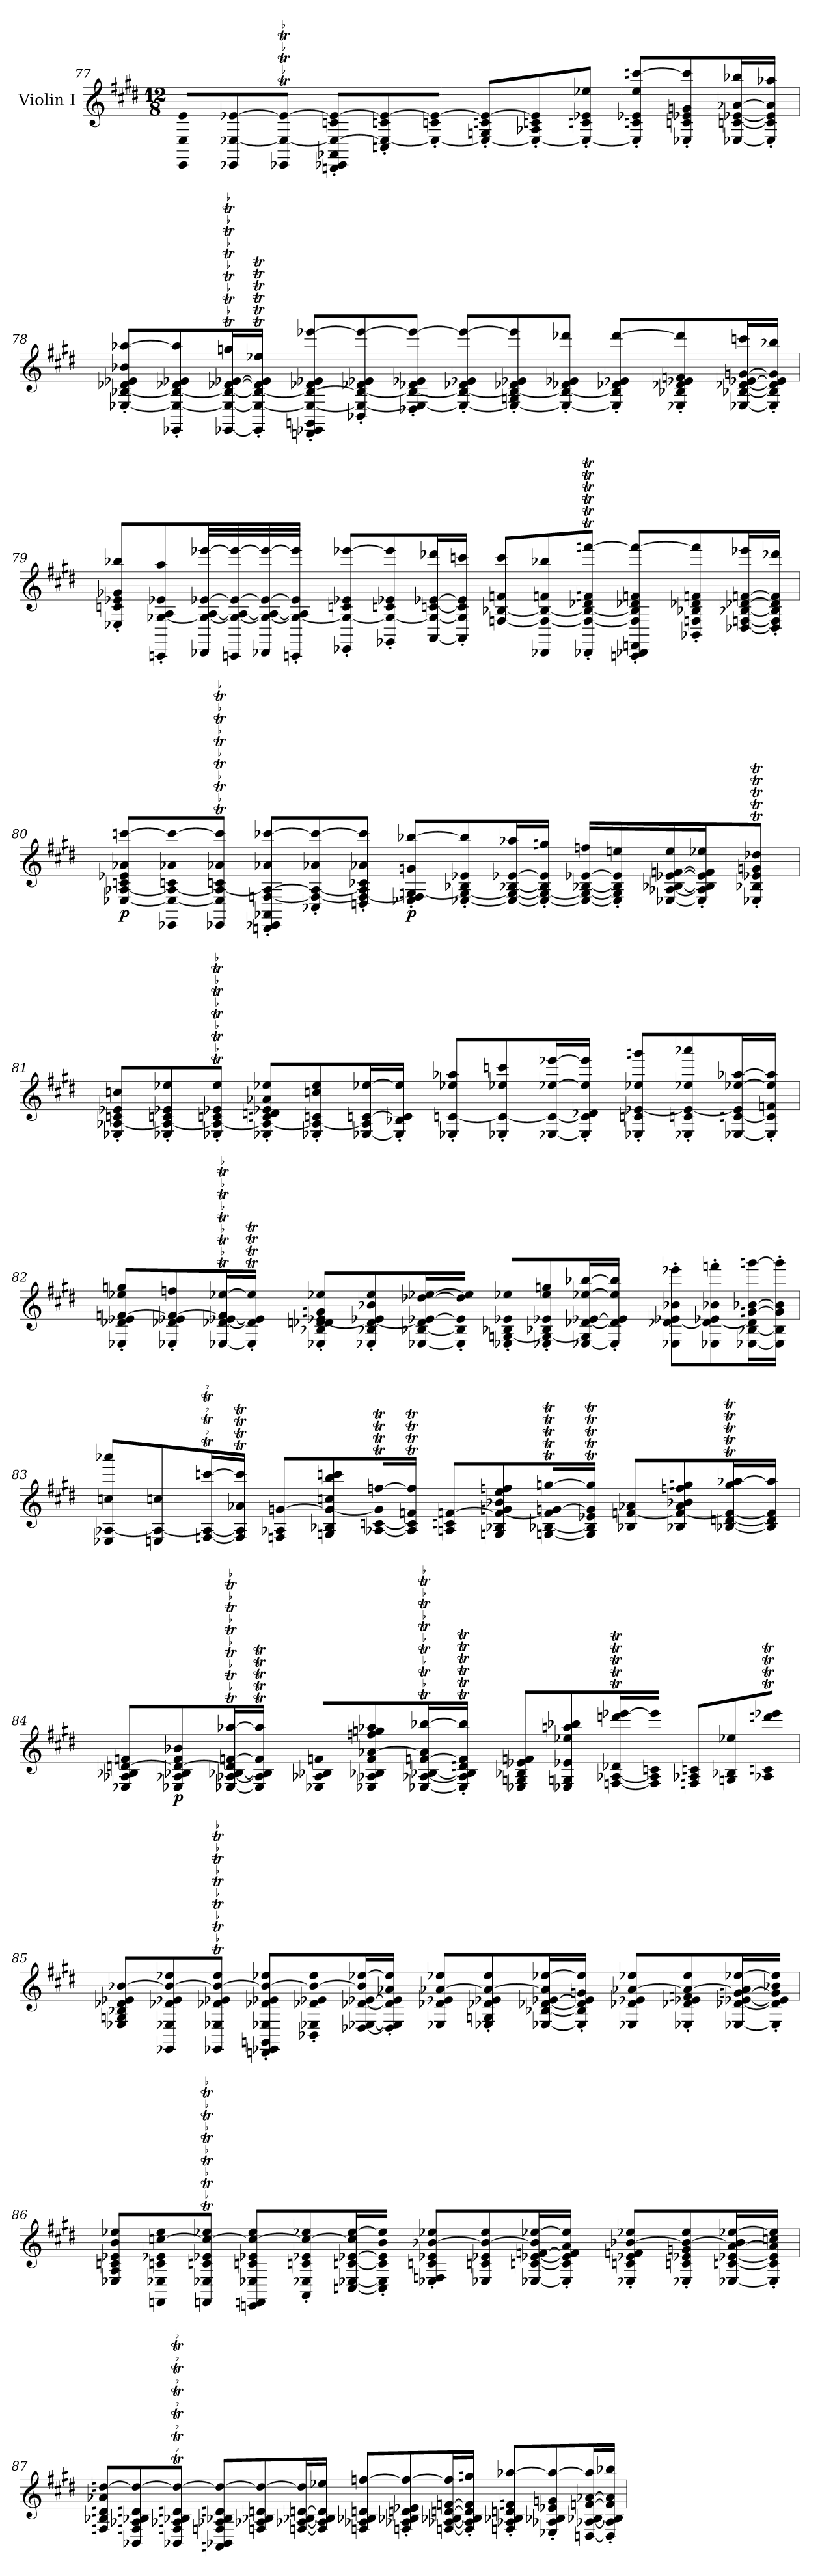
**kern	**dynam
*part1	*part1
*staff1	*staff1
*I"Violin I	*
*I'Vln	*
*clefG2	*
*k[f#c#g#d#]	*
*E:	*
*M12/8	*
=77	=77
8EE 8E 8eL	.
8EE-X [8E-X [8e-X	.
!LO:TR:acc=-	!
8EE-XT 8E-_T 8e-_TJ	.
8DDn' 8EE-X' 8AA-X' 8E-_' 8cn' 8e-_'L	.
8Cn' 8E-_' 8cn' 8e-_'	.
8E-_' 8cn' 8e-_'J	.
8E-_' 8Gn' 8cn' 8e-_'L	.
8E-_' 8A-X' 8cn' 8e-]'	.
8E-_' 8cn' 8e-X' 8ee-X'J	.
8E-]' 8cn' 8e-X' 8ee-' [8cccn'L	.
8E-X' 8cn' 8e-X' 8gn' 8ccc]'	.
[16E-X [16cn [16e-X [16a-X 16bb-XL	.
16E-]' 16c]' 16e-]' 16a-]' 16aa-X'JJ	.
=78	=78
[8E-X' [8B-X' 8d-X' 8e-X' 8b-X' [8aa-X'L	.
8EE-X' 8E-_' 8B-_' 8d-X' 8e-X' 8aa-]'	.
!LO:TR:acc=-	!
[16EE-XT 16E-_T 16B-_T [16d-XT [16e-XT 16ggnTL	.
16EE-]T' 16E-_T' 16B-_T' 16d-]T' 16e-]T' 16ee-XT'JJ	.
8DDn' 8EE-X' 8GGn' 8E-_' 8B-_' 8d-X' 8e-X' [8eee-X'L	.
8BB-X' 8E-_' 8B-_' 8d-X' 8e-X' 8eee-_'	.
8D-X' 8E-_' 8B-_' 8d-X' 8e-X' 8eee-_'J	.
8E-_' 8B-_' 8d-X' 8e-X' 8eee-_'L	.
8E-_' 8Gn' 8B-_' 8d-X' 8e-X' 8eee-]'	.
8E-_' 8B-_' 8d-X' 8e-X' 8ddd-X'J	.
8E-]' 8B-]' 8d-X' 8e-X' [8ddd-'L	.
8E-X' 8B-X' 8d-X' 8e-X' 8fn' 8ddd-]'	.
[16E-X [16B-X [16d-X [16e-X [16gn 16cccnL	.
16E-]' 16B-]' 16d-]' 16e-]' 16g]' 16bb-X'JJ	.
=79	=79
8E-X' 8cn' 8e-X' 8g-X' 8bb-X'L	.
8CCn' [8G-X' 8A' 8e-X' 8aa'	.
32DD-X 32G-_ [32A [32e-X [32eee-XLL	.
32CCn 32G-_ 32A_ 32e-_ 32eee-_	.
32DD-X 32G-_ 32A_ 32e-_ 32eee-_	.
32CCn' 32G-_' 32A]' 32e-]' 32eee-]'JJJ	.
8EE-X' 8G-_' 8cn' 8e-X' [8eee-X'L	.
8GG-X' 8G-_' 8cn' 8e-X' 8eee-]'	.
[16AA 16G-_ [16cn [16e-X 16ddd-XL	.
16AA]' 16G-]' 16c]' 16e-]' 16cccn'JJ	.
[8Fn [8B-X 8fn 8cccL	.
8DD-X 8F_ 8B-_ 8fn 8bb-X	.
8DD-XT' 8F_T' 8B-_T' 8d-XT' 8fnT' [8fffnT'J	.
8CCn' 8DD-X' 8FFn' 8F]' 8B-]' 8d-X' 8fn' 8fff_'L	.
8BB-X' 8Fn' 8B-X' 8d-X' 8fn' 8fff]'	.
[16D-X [16Fn [16B-X [16d-X [16fn 16eee-XL	.
16D-]' 16F]' 16B-]' 16d-]' 16f]' 16ddd-X'JJ	.
=80	=80
[8E-X [8A-X 8cn 8e-X 8a-X [8cccnL	p
8EE-X 8E-_ 8A-_ 8cn 8a-X 8ccc_	.
!LO:TR:acc=-	!
8EE-XT 8E-]T 8A-_T 8cnT 8a-XT 8ccc]TJ	.
8DDn' 8EE-X' 8AA-X' [8Fn' 8A-_' 8a-X' [8ccc-X'L	.
8C-X' 8F_' 8A-_' 8a-X' 8ccc-_'	.
8Dn' 8F_' 8A-]' 8c-X' 8a-X' 8ccc-]'J	.
8E-X' 8F]' [8Gn' 8gn' [8bb-X'L	p
[8E-X' 8G_' 8B-X' 8e-X' 8bb-]'	.
16E-_ 16G_ [16B-X [16e-X 16aa-XL	.
16E-_' 16G_' 16B-]' 16e-]' 16ggn'JJ	.
16E-_ 16G_ [16B-X [16e-X 16ffnLL	.
16E-]' 16G]' 16B-]' 16e-]' 16een'	.
[16E-X [16A-X [16B-X [16e-X [16fn 16ee	.
16E-]' 16A-]' 16B-]' 16e-]' 16f]' 16ee-X'J	.
8E-XT' 8B-XT' 8e-XT' 8gnT' 8dd-XT'J	.
=81	=81
8E-X' [8A-X' 8cn' 8e-X' 8ccn'L	.
8E-X' 8A-_' 8cn' 8e-X' 8ee-X'	.
!LO:TR:acc=-	!
8E-XT' 8A-_T' 8cnT' 8e-XT' 8ee-T'J	.
8E-X' 8A-_' 8cn' 8dn' 8e-X' 8a-X' 8ee-X'L	.
8E-X' 8A-_' 8cn' 8ccn' 8ee-'	.
[16E-X 16A-] [16cn [16ee-XL	.
16E-]' 16B-X' 16c]' 16ee-]'JJ	.
8E-X' [8cn' 8ee-X' 8aa-X'L	.
8E-X' 8c_' 8ee-X' 8cccn'	.
[16E-X 16c_ [16ee-X [16eee-XL	.
16E-]' 16c]' 16d-X' 16ee-]' 16eee-]'JJ	.
8E-X' 8cn' [8e-X' 8ee-X' 8gggn'L	.
8E-X' 8cn' 8e-_' 8ee-X' 8aaa-X'	.
[16E-X [16cn 16e-] [16ee-X [16aa-XL	.
16E-]' 16c]' 16fn' 16ee-]' 16aa-]'JJ	.
=82	=82
8E-X' 8d-X' 8e-X' [8fn' 8ee-X' 8ggn'L	.
8E-X' 8d-X' 8e-X' 8f_' 8ffn'	.
!LO:TR:acc=-	!
[16E-XT [16d-XT [16e-XT 16f]T [16ee-XTL	.
16E-]T' 16d-]T' 16e-]T' 16ee-]T'JJ	.
8E-X' 8B-X' [8d-X' 8dn' 8e-X' 8gn' 8ee-X'L	.
8E-X' 8B-X' 8d-_' 8e-X' 8b-X' 8ee-'	.
[16E-X [16B-X 16d-] [16e-X [16dd-X [16ee-XL	.
16E-]' 16B-]' 16e-]' 16dd-]' 16ee-]'JJ	.
8E-X' [8Gn' 8B-X' 8e-X' 8ee-X'L	.
8E-X' 8G_' 8B-X' 8e-X' 8ee-' 8ggn'	.
[16E-X 16G] [16d-X [16e-X [16ee-X [16bb-XL	.
16E-]' 16d-]' 16e-]' 16ee-]' 16bb-]'JJ	.
8E-X' [8d-X' 8e-X' 8b-X' 8eee-X'L	.
8E-X' 8d-_' 8e-X' 8b-X' 8fffn'	.
[16E-X [16B-X 16d-] [16gn [16b-X [16gggnL	.
16E-]' 16B-]' 16g]' 16b-]' 16ggg]'JJ	.
=83	=83
8E-X [8A-X 8ccn 8aaa-XL	.
8En 8A-_ 8ccn	.
!LO:TR:acc=-	!
[16FnT 16A-_T [16cccnTL	.
16F]T 16A-]T 16a-XT 16ccc]TJJ	.
8Fn 8A-X [8gnL	.
8Gn 8B-X 8g_ 8ccn 8bb 8cccn	.
[16A-XT [16cnT 16g]T [16ffnTL	.
16A-]T 16c]T 16fnT 16ff]TJJ	.
8An 8cn [8fnL	.
8Gn 8B-X 8f_ 8gn 8b-X 8ee 8ffn	.
[16GnT [16B-XT 16f]T [16gnT [16ggnTL	.
16G]T 16B-]T 16e-XT 16g]T 16gg]TJJ	.
8B-X [8fn 8a-XL	.
8B-X 8f_ 8a- 8b-X 8ffn 8ggn	.
[16B-XT [16dnT 16f_T 16ggT [16aa-XTL	.
16B-] 16d] 16f] 16aa-]JJ	.
=84	=84
8E-X 8A-X 8B-X [8dn 8fnL	.
8E-X 8A-X 8B-X 8d_ 8f 8b-X	p
!LO:TR:acc=-	!
[16E-XT [16A-XT [16B-XT 16d]T [16fnT [16aa-XTL	.
16E-]T 16A-]T 16B-]T 16f]T 16aa-]TJJ	.
8E-X 8A-X 8B-X 8fnL	.
8E-X 8A-X 8B-X 8f [8a-X 8ffn 8ggn 8aa-X	.
!LO:TR:acc=-	!
[16E-XT [16A-XT [16B-XT [16fnT 16a-]T [16bb-XTL	.
16E-]T' 16A-]T' 16B-]T' 16dnT' 16f]T' 16bb-]T'JJ	.
8E-X 8Gn 8B-X 8e-X 8fnL	.
8E-X 8Gn 8e-X 8ee-X 8aan 8bb-X	.
[16FnT [16A-XT 16d-XT 16dddnT [16eee-XTL	.
16F] 16A-] 16cn 16eee-]JJ	.
8Fn 8A-X 8cnL	.
8Gn 8B-X 8ee-X	.
8A-XT 8cnT 8dddnT 8eee-XTJ	.
=85	=85
8E-X 8Gn 8B-X 8d-X 8e-X [8b-XL	.
8EE-X 8E-X 8d-X 8e-X 8b-_ 8ee-X	.
!LO:TR:acc=-	!
8EE-XT 8E-XT 8d-XT 8e-XT 8b-_T 8ee-TJ	.
8DDn' 8EE-X' 8GGn' 8E-X' 8d-X' 8e-X' 8b-_' 8ee-X'L	.
8BB-X' 8E-X' 8d-X' 8e-X' 8b-_' 8ee-'	.
[16D-X [16E-X [16d-X [16e-X 16b-] [16ee-XL	.
16D-]' 16E-]' 16d-]' 16e-]' 16a-X' 16ee-]'JJ	.
8E-X 8d-X 8e-X [8a-X 8ee-XL	.
8E-X' 8Gn' 8d-X' 8e-X' 8a-_' 8ee-'	.
[16E-X [16B-X [16d-X [16e-X 16a-] [16ee-XL	.
16E-]' 16B-]' 16d-]' 16e-]' 16gn' 16ee-]'JJ	.
8E-X 8d-X 8e-X [8a-X 8ee-XL	.
8E-X' 8d-X' 8e-X' 8fn' 8a-_' 8ee-'	.
[16E-X [16d-X [16e-X [16gn 16a-] [16ee-XL	.
16E-]' 16d-]' 16e-]' 16g]' 16b-X' 16ee-]'JJ	.
=86	=86
8E-X 8A 8cn 8e-X 8b 8ee-XL	.
8FFn 8E-X 8cn 8e-X [8ccn 8ee-	.
!LO:TR:acc=-	!
8FFnT 8E-XT 8cnT 8e-XT 8cc_T 8ee-XTJ	.
8EEn 8FFn 8E-X 8cn 8e-X 8cc_ 8ee-L	.
8AA' 8E-X' 8cn' 8e-X' 8cc_' 8ee-X'	.
[16Cn [16E-X [16cn [16e-X 16cc] [16ee-L	.
16C]' 16E-]' 16c]' 16e-]' 16b' 16ee-]'JJ	.
8E-X' 8Fn' 8cn' 8e-X' [8b-X' 8ee-X'L	.
8E-X 8cn 8e-X 8b-_ 8ee-	.
[16E-X [16cn [16e-X [16fn 16b-] [16ee-XL	.
16E-]' 16c]' 16e-]' 16f]' 16a' 16ee-]'JJ	.
8E-X' 8cn' 8e-X' 8fn' [8b-X' 8ee-X'L	.
8E-X' 8cn' 8e-X' 8gn' 8b-_' 8ee-'	.
[16E-X [16cn [16e-X [16a 16b-] [16ee-XL	.
16E-]' 16c]' 16e-]' 16a]' 16ccn' 16ee-]'JJ	.
=87	=87
8Fn 8B-X 8dn 8a-X [8ddnL	.
8BB-X 8Fn 8A-X 8B-X 8dn 8dd_	.
!LO:TR:acc=-	!
8BB-XT 8FnT 8A-XT 8B-XT 8dnT 8dd_TJ	.
8AAn 8BB-X 8Fn 8A-X 8B-X 8dn 8dd_L	.
8Fn 8A-X 8B-X 8dn 8dd_	.
[16Fn [16A-X [16B-X [16dn 16dd]L	.
16F] 16A-] 16B-] 16d] 16ee-XJJ	.
8Fn 8A-X 8B-X 8dn [8ffnL	.
8Fn' 8A-X' 8B-X' 8dn' 8e-X' 8ff_'	.
[16Fn [16A-X [16B-X [16dn [16fn 16ff]L	.
16F]' 16A-]' 16B-]' 16d]' 16f]' 16ggn'JJ	.
8Fn' 8A-X' 8B-X' 8dn' 8fn' [8aa-X'L	.
8E-X' 8A-X' 8B-X' 8e-X' 8gn' 8aa-_'	.
[16Dn [16A-X [16B-X [16fn [16a-X 16aa-]L	.
16D]' 16A-]' 16B-]' 16f]' 16a-]' 16bb-X'JJ	.
=	=
*-	*-
